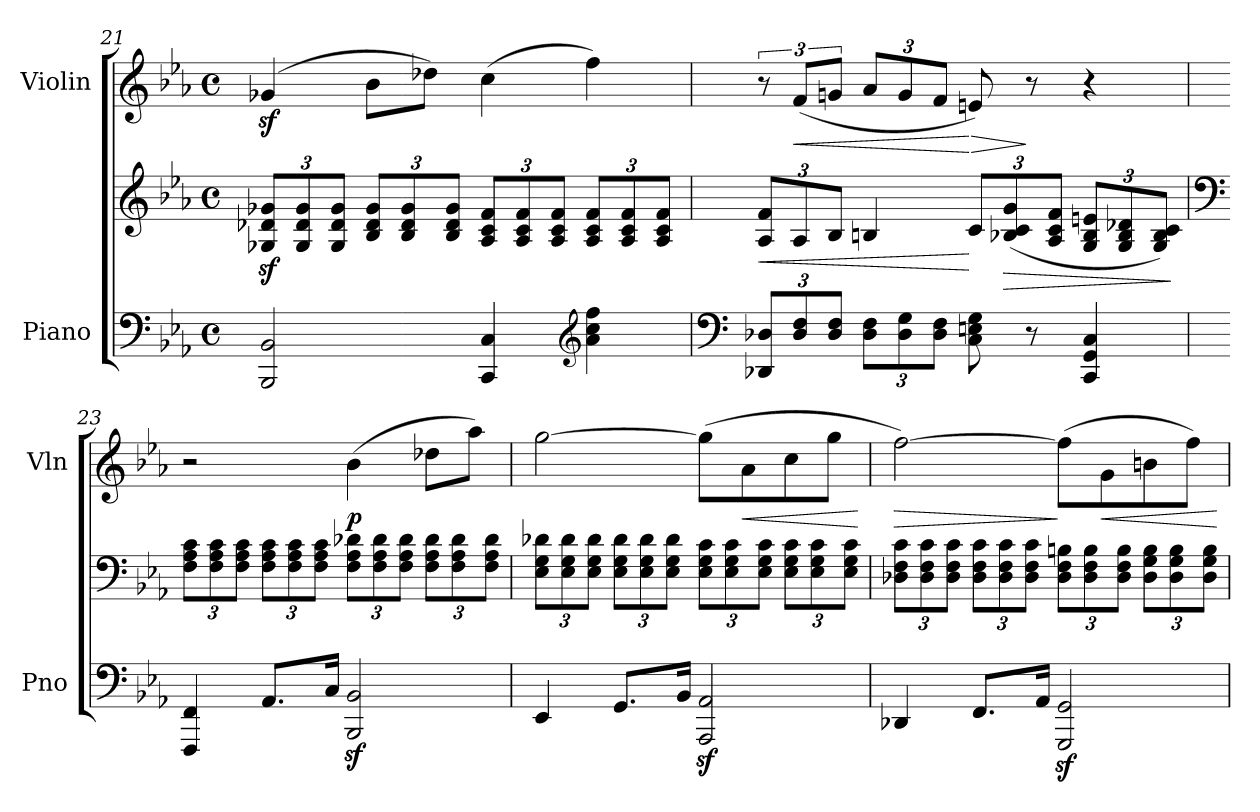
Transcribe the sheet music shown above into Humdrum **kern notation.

**kern	**kern	**dynam	**kern	**dynam
*part2	*part2	*part2	*part1	*part1
*staff3	*staff2	*staff2/3	*staff1	*staff1
*I"Piano	*	*	*I"Violin	*
*I'Pno	*	*	*I'Vln	*
*clefF4	*clefG2	*	*clefG2	*
*k[b-e-a-]	*k[b-e-a-]	*	*k[b-e-a-]	*
*M4/4	*M4/4	*	*M4/4	*
*met(c)	*met(c)	*	*met(c)	*
*	*Xbrackettup	*	*	*
=21	=21	=21	=21	=21
2BBB-/ 2BB-/	12G-X/z< 12d-X/z< 12g-X/z<L	.	(>4g-Xz</	.
.	12G-/ 12d-/ 12g-/	.	.	.
.	12G-/ 12d-/ 12g-/J	.	.	.
.	12B-/ 12d-/ 12g-/L	.	8b-\L	.
.	12B-/ 12d-/ 12g-/	.	.	.
.	.	.	8dd-X\J)	.
.	12B-/ 12d-/ 12g-/J	.	.	.
4CC/ 4C/	12A-/ 12c/ 12f/L	.	(>4cc\	.
.	12A-/ 12c/ 12f/	.	.	.
.	12A-/ 12c/ 12f/J	.	.	.
*clefG2	*	*	*	*
4a-\ 4cc\ 4ff\	12A-/ 12c/ 12f/L	.	4ff\)	.
.	12A-/ 12c/ 12f/	.	.	.
.	12A-/ 12c/ 12f/J	.	.	.
!!LO:LB:g=z
=22	=22	=22	=22	=22
*clefF4	*	*	*	*
*Xbrackettup	*	*	*	*
!	!	!LO:HP:b	!	!
12DD-X/ 12D-X/L	12A-/ 12f/L	<	12r	.
!	!	!	!	!LO:HP:b
12D-/ 12F/	12A-/	.	(<12f/L	<
12D-/ 12F/J	12B-/J	.	12gn/J	.
*	*	*	*Xbrackettup	*
12D-\ 12F\L	4Bn/	.	12a-/L	.
12D-\ 12G\	.	.	12g/	.
12D-\ 12F\J	.	.	12f/J	.
!	!	!	!	!LO:HP:n=1:b
8C\ 8En\ 8G\	12c/L	[	8en/)	[ >
!	!	!LO:HP:b	!	!
.	(<12B-X/ 12c/ 12g/	>	.	.
8r	.	.	8r	]
.	12A-/ 12c/ 12f/J	.	.	.
4CC/ 4GG/ 4C/	12G/ 12B-/ 12en/L	.	4r	.
.	12G/ 12B-/ 12d-X/	.	.	.
.	12G/ 12B-/ 12c/J)	.	.	.
.	.	]	.	.
=23	=23	=23	=23	=23
*	*clefF4	*	*	*
!	!	!LO:DY:b=2	!	!
!	!	!LO:DY:n=1:b	!	!
4FFF/ 4FF/	12F\ 12A-\ 12c\L	mp p	2r	.
.	12F\ 12A-\ 12c\	.	.	.
.	12F\ 12A-\ 12c\J	.	.	.
8.AA-/L	12F\ 12A-\ 12c\L	.	.	.
.	12F\ 12A-\ 12c\	.	.	.
.	12F\ 12A-\ 12c\J	.	.	.
16C/Jk	.	.	.	.
!	!	!	!	!LO:DY:b
2BBB-/z< 2BB-/z<	12F\ 12A-\ 12d-X\L	.	(>4b-\	p
.	12F\ 12A-\ 12d-\	.	.	.
.	12F\ 12A-\ 12d-\J	.	.	.
.	12F\ 12A-\ 12d-\L	.	8dd-X\L	.
.	12F\ 12A-\ 12d-\	.	.	.
.	.	.	8aa-\J)	.
.	12F\ 12A-\ 12d-\J	.	.	.
!!LO:LB:g=z
=24	=24	=24	=24	=24
4EE-/	12E-\ 12G\ 12d-X\L	.	[2gg\	.
.	12E-\ 12G\ 12d-\	.	.	.
.	12E-\ 12G\ 12d-\J	.	.	.
8.GG/L	12E-\ 12G\ 12d-\L	.	.	.
.	12E-\ 12G\ 12d-\	.	.	.
.	12E-\ 12G\ 12d-\J	.	.	.
16BB-/Jk	.	.	.	.
2AAA-/z< 2AA-/z<	12E-\ 12G\ 12c\L	.	(>8gg\L]	.
.	12E-\ 12G\ 12c\	.	.	.
!	!	!	!	!LO:HP:b
.	.	.	8a-\	<
.	12E-\ 12G\ 12c\J	.	.	.
.	12E-\ 12G\ 12c\L	.	8cc\	.
.	12E-\ 12G\ 12c\	.	.	.
.	.	.	8gg\J	.
.	12E-\ 12G\ 12c\J	.	.	.
.	.	.	.	[
=25	=25	=25	=25	=25
!	!	!	!	!LO:HP:b
4DD-X/	12D-X\ 12F\ 12c\L	.	[2ff\)	>
.	12D-\ 12F\ 12c\	.	.	.
.	12D-\ 12F\ 12c\J	.	.	.
8.FF/L	12D-\ 12F\ 12c\L	.	.	.
.	12D-\ 12F\ 12c\	.	.	.
.	12D-\ 12F\ 12c\J	.	.	.
16AA-/Jk	.	.	.	.
2GGG/z< 2GG/z<	12D-\ 12F\ 12Bn\L	.	(>8ff\L]	]
.	12D-\ 12F\ 12B\	.	.	.
!	!	!	!	!LO:HP:b
.	.	.	8g\	<
.	12D-\ 12F\ 12B\J	.	.	.
.	12D-\ 12G\ 12B\L	.	8bn\	.
.	12D-\ 12G\ 12B\	.	.	.
.	.	.	8ff\J)	.
.	12D-\ 12G\ 12B\J	.	.	.
.	.	.	.	[
=	=	=	=	=
*-	*-	*-	*-	*-
